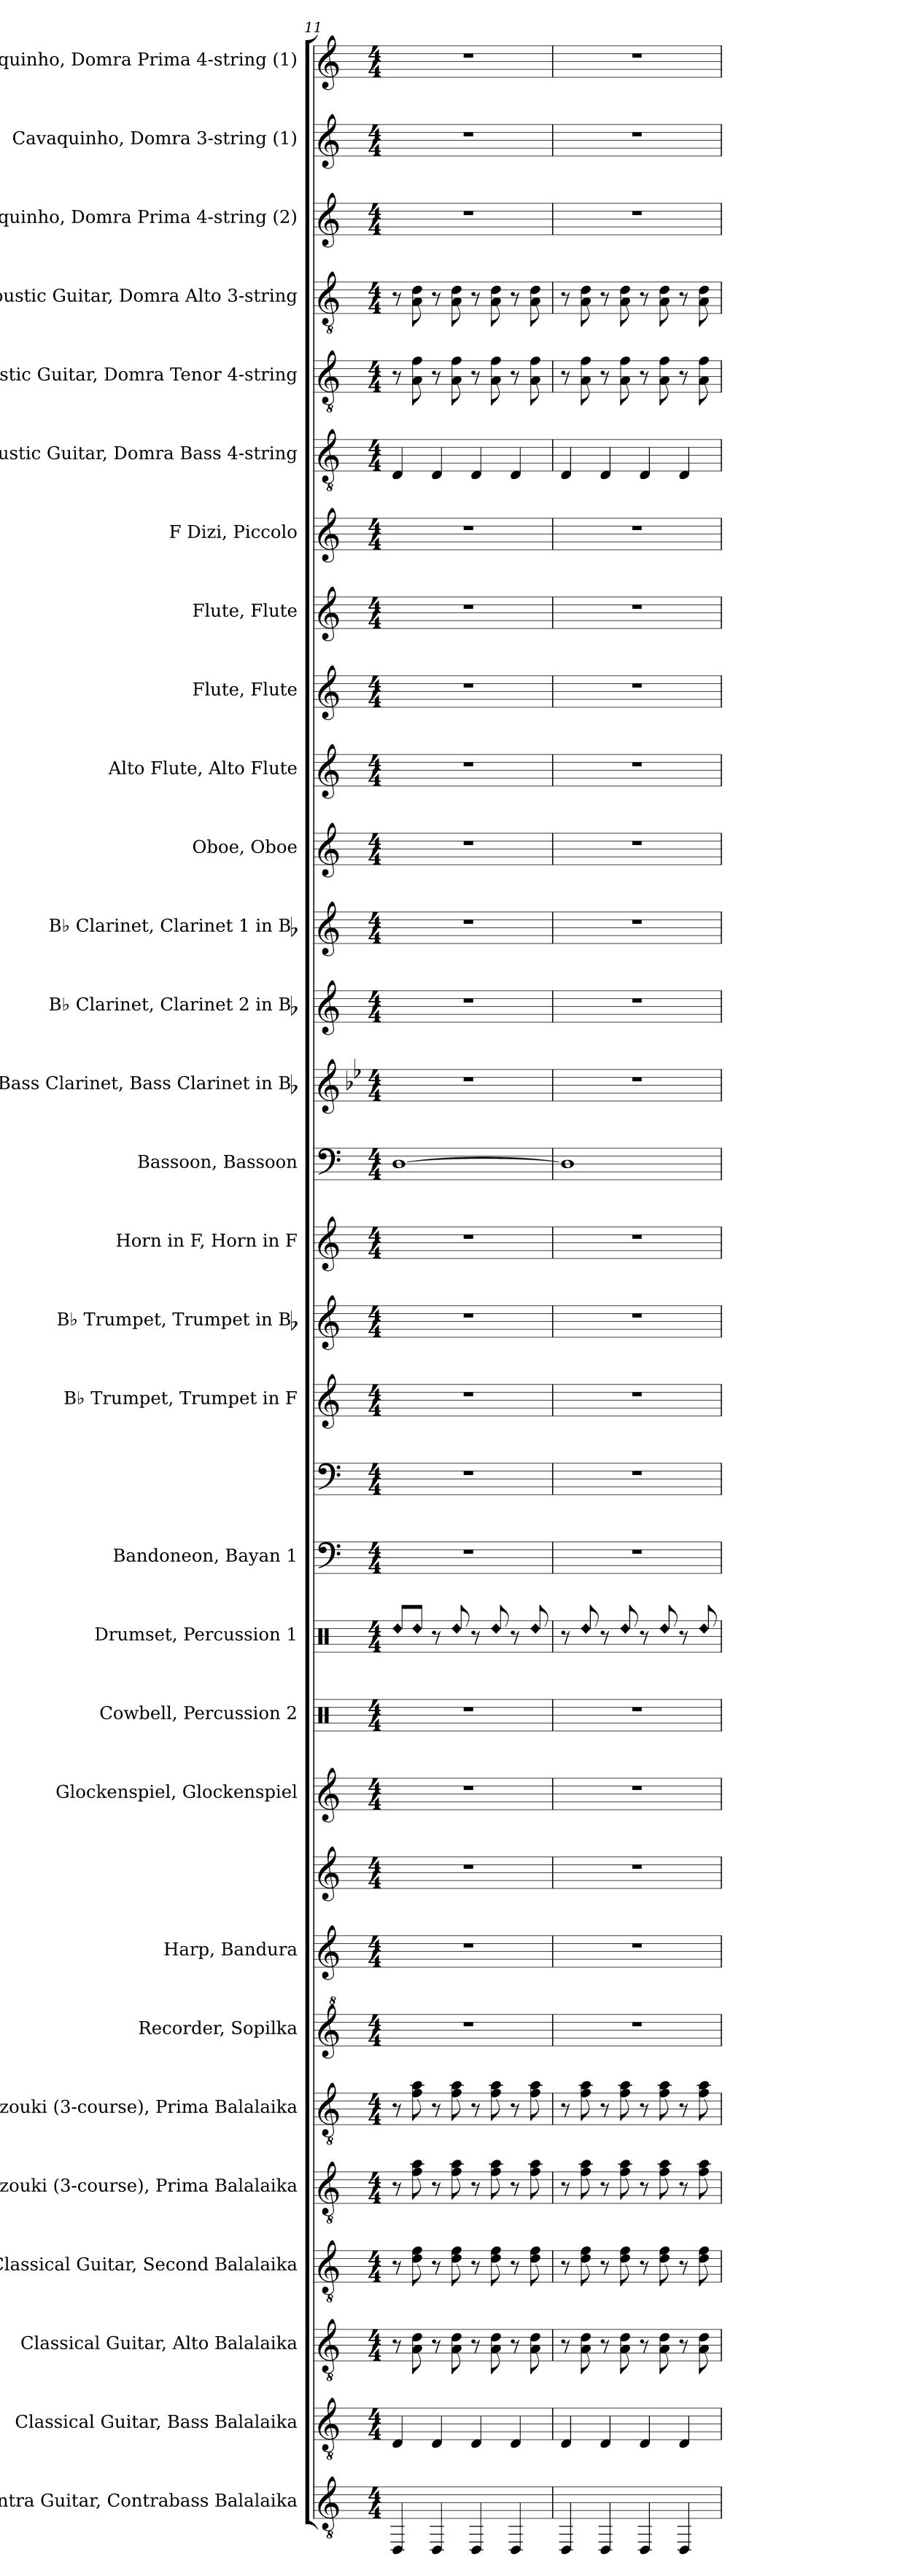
**kern	**kern	**kern	**kern	**kern	**kern	**kern	**kern	**kern	**kern	**kern	**kern	**kern	**kern	**kern	**kern	**kern	**kern	**kern	**kern	**kern	**kern	**kern	**kern	**kern	**kern	**kern	**kern	**kern	**kern	**kern	**kern
*part30	*part29	*part28	*part27	*part26	*part25	*part24	*part23	*part23	*part22	*part21	*part20	*part19	*part19	*part18	*part17	*part16	*part15	*part14	*part13	*part12	*part11	*part10	*part9	*part8	*part7	*part6	*part5	*part4	*part3	*part2	*part1
*staff32	*staff31	*staff30	*staff29	*staff28	*staff27	*staff26	*staff25	*staff24	*staff23	*staff22	*staff21	*staff20	*staff19	*staff18	*staff17	*staff16	*staff15	*staff14	*staff13	*staff12	*staff11	*staff10	*staff9	*staff8	*staff7	*staff6	*staff5	*staff4	*staff3	*staff2	*staff1
*I"Contra Guitar, Contrabass Balalaika	*I"Classical Guitar, Bass Balalaika	*I"Classical Guitar, Alto Balalaika	*I"Classical Guitar, Second Balalaika	*I"Bouzouki (3-course), Prima Balalaika	*I"Bouzouki (3-course), Prima Balalaika	*I"Recorder, Sopilka	*I"Harp, Bandura	*	*I"Glockenspiel, Glockenspiel	*I"Cowbell, Percussion 2	*I"Drumset, Percussion 1	*I"Bandoneon, Bayan 1	*	*I"B♭ Trumpet, Trumpet in F	*I"B♭ Trumpet, Trumpet in Bb	*I"Horn in F, Horn in F	*I"Bassoon, Bassoon	*I"Bass Clarinet, Bass Clarinet in Bb	*I"B♭ Clarinet, Clarinet 2 in Bb	*I"B♭ Clarinet, Clarinet 1 in Bb	*I"Oboe, Oboe	*I"Alto Flute, Alto Flute	*I"Flute, Flute	*I"Flute, Flute	*I"F Dizi, Piccolo	*I"Acoustic Guitar, Domra Bass 4-string	*I"Acoustic Guitar, Domra Tenor 4-string	*I"Acoustic Guitar, Domra Alto 3-string	*I"Cavaquinho, Domra Prima 4-string (2)	*I"Cavaquinho, Domra 3-string (1)	*I"Cavaquinho, Domra Prima 4-string (1)
*I'C. Guit.	*I'Guit.	*I'Guit.	*I'Guit.	*I'Bou.	*I'Bou.	*I'Rec.	*I'Hrp.	*	*I'Glock.	*I'Cwb.	*I'D. Set	*I'Ban.	*	*I'B♭ Tpt.	*I'B♭ Tpt.	*I'F Hn.	*I'Bsn.	*I'B. Cl.	*I'B♭ Cl.	*I'B♭ Cl.	*I'Ob.	*I'A. Fl.	*I'Fl.	*I'Fl.	*I'F Di.	*I'Guit.	*I'Guit.	*I'Guit.	*I'Cava.	*I'Cava.	*I'Cava.
*clefGv2	*clefGv2	*clefGv2	*clefGv2	*clefGv2	*clefGv2	*clefG^2	*clefG2	*clefG2	*clefG2	*clefX	*clefX	*clefF4	*clefF4	*clefG2	*clefG2	*clefG2	*clefF4	*clefG2	*clefG2	*clefG2	*clefG2	*clefG2	*clefG2	*clefG2	*clefG2	*clefGv2	*clefGv2	*clefGv2	*clefG2	*clefG2	*clefG2
*	*	*	*	*	*	*	*	*	*ITrd-14c-24	*	*	*	*	*ITrd1c2	*ITrd1c2	*ITrd4c7	*	*ITrd8c14	*ITrd1c2	*ITrd1c2	*	*ITrd3c5	*	*	*ITrd-7c-12	*	*	*	*	*	*
*k[]	*k[]	*k[]	*k[]	*k[]	*k[]	*k[]	*k[]	*k[]	*k[]	*k[]	*k[]	*k[]	*k[]	*k[b-e-]	*k[b-e-]	*k[b-]	*k[]	*k[b-e-]	*k[b-e-]	*k[b-e-]	*k[]	*k[f#]	*k[]	*k[]	*k[]	*k[]	*k[]	*k[]	*k[]	*k[]	*k[]
*M4/4	*M4/4	*M4/4	*M4/4	*M4/4	*M4/4	*M4/4	*M4/4	*M4/4	*M4/4	*M4/4	*M4/4	*M4/4	*M4/4	*M4/4	*M4/4	*M4/4	*M4/4	*M4/4	*M4/4	*M4/4	*M4/4	*M4/4	*M4/4	*M4/4	*M4/4	*M4/4	*M4/4	*M4/4	*M4/4	*M4/4	*M4/4
=11	=11	=11	=11	=11	=11	=11	=11	=11	=11	=11	=11	=11	=11	=11	=11	=11	=11	=11	=11	=11	=11	=11	=11	=11	=11	=11	=11	=11	=11	=11	=11
!	!	!	!	!	!	!	!	!	!	!	!LO:N:head=diamond	!	!	!	!	!	!	!	!	!	!	!	!	!	!	!	!	!	!	!	!
4DD/	4D/	8r	8r	8r	8r	1r	1r	1r	1r	1r	8Rdd/L	1r	1r	1r	1r	1r	[1D	1r	1r	1r	1r	1r	1r	1r	1r	4D/	8r	8r	1r	1r	1r
!	!	!	!	!	!	!	!	!	!	!	!LO:N:head=diamond	!	!	!	!	!	!	!	!	!	!	!	!	!	!	!	!	!	!	!	!
.	.	8A\ 8d\	8d\ 8f\	8f\ 8a\	8f\ 8a\	.	.	.	.	.	8Rdd/J	.	.	.	.	.	.	.	.	.	.	.	.	.	.	.	8A\ 8f\	8A\ 8d\	.	.	.
4DD/	4D/	8r	8r	8r	8r	.	.	.	.	.	8r	.	.	.	.	.	.	.	.	.	.	.	.	.	.	4D/	8r	8r	.	.	.
!	!	!	!	!	!	!	!	!	!	!	!LO:N:head=diamond	!	!	!	!	!	!	!	!	!	!	!	!	!	!	!	!	!	!	!	!
.	.	8A\ 8d\	8d\ 8f\	8f\ 8a\	8f\ 8a\	.	.	.	.	.	8Rdd/	.	.	.	.	.	.	.	.	.	.	.	.	.	.	.	8A\ 8f\	8A\ 8d\	.	.	.
4DD/	4D/	8r	8r	8r	8r	.	.	.	.	.	8r	.	.	.	.	.	.	.	.	.	.	.	.	.	.	4D/	8r	8r	.	.	.
!	!	!	!	!	!	!	!	!	!	!	!LO:N:head=diamond	!	!	!	!	!	!	!	!	!	!	!	!	!	!	!	!	!	!	!	!
.	.	8A\ 8d\	8d\ 8f\	8f\ 8a\	8f\ 8a\	.	.	.	.	.	8Rdd/	.	.	.	.	.	.	.	.	.	.	.	.	.	.	.	8A\ 8f\	8A\ 8d\	.	.	.
4DD/	4D/	8r	8r	8r	8r	.	.	.	.	.	8r	.	.	.	.	.	.	.	.	.	.	.	.	.	.	4D/	8r	8r	.	.	.
!	!	!	!	!	!	!	!	!	!	!	!LO:N:head=diamond	!	!	!	!	!	!	!	!	!	!	!	!	!	!	!	!	!	!	!	!
.	.	8A\ 8d\	8d\ 8f\	8f\ 8a\	8f\ 8a\	.	.	.	.	.	8Rdd/	.	.	.	.	.	.	.	.	.	.	.	.	.	.	.	8A\ 8f\	8A\ 8d\	.	.	.
!!LO:PB:g=z
=12	=12	=12	=12	=12	=12	=12	=12	=12	=12	=12	=12	=12	=12	=12	=12	=12	=12	=12	=12	=12	=12	=12	=12	=12	=12	=12	=12	=12	=12	=12	=12
4DD/	4D/	8r	8r	8r	8r	1r	1r	1r	1r	1r	8r	1r	1r	1r	1r	1r	1D]	1r	1r	1r	1r	1r	1r	1r	1r	4D/	8r	8r	1r	1r	1r
!	!	!	!	!	!	!	!	!	!	!	!LO:N:head=diamond	!	!	!	!	!	!	!	!	!	!	!	!	!	!	!	!	!	!	!	!
.	.	8A\ 8d\	8d\ 8f\	8f\ 8a\	8f\ 8a\	.	.	.	.	.	8Rdd/	.	.	.	.	.	.	.	.	.	.	.	.	.	.	.	8A\ 8f\	8A\ 8d\	.	.	.
4DD/	4D/	8r	8r	8r	8r	.	.	.	.	.	8r	.	.	.	.	.	.	.	.	.	.	.	.	.	.	4D/	8r	8r	.	.	.
!	!	!	!	!	!	!	!	!	!	!	!LO:N:head=diamond	!	!	!	!	!	!	!	!	!	!	!	!	!	!	!	!	!	!	!	!
.	.	8A\ 8d\	8d\ 8f\	8f\ 8a\	8f\ 8a\	.	.	.	.	.	8Rdd/	.	.	.	.	.	.	.	.	.	.	.	.	.	.	.	8A\ 8f\	8A\ 8d\	.	.	.
4DD/	4D/	8r	8r	8r	8r	.	.	.	.	.	8r	.	.	.	.	.	.	.	.	.	.	.	.	.	.	4D/	8r	8r	.	.	.
!	!	!	!	!	!	!	!	!	!	!	!LO:N:head=diamond	!	!	!	!	!	!	!	!	!	!	!	!	!	!	!	!	!	!	!	!
.	.	8A\ 8d\	8d\ 8f\	8f\ 8a\	8f\ 8a\	.	.	.	.	.	8Rdd/	.	.	.	.	.	.	.	.	.	.	.	.	.	.	.	8A\ 8f\	8A\ 8d\	.	.	.
4DD/	4D/	8r	8r	8r	8r	.	.	.	.	.	8r	.	.	.	.	.	.	.	.	.	.	.	.	.	.	4D/	8r	8r	.	.	.
!	!	!	!	!	!	!	!	!	!	!	!LO:N:head=diamond	!	!	!	!	!	!	!	!	!	!	!	!	!	!	!	!	!	!	!	!
.	.	8A\ 8d\	8d\ 8f\	8f\ 8a\	8f\ 8a\	.	.	.	.	.	8Rdd/	.	.	.	.	.	.	.	.	.	.	.	.	.	.	.	8A\ 8f\	8A\ 8d\	.	.	.
=	=	=	=	=	=	=	=	=	=	=	=	=	=	=	=	=	=	=	=	=	=	=	=	=	=	=	=	=	=	=	=
*-	*-	*-	*-	*-	*-	*-	*-	*-	*-	*-	*-	*-	*-	*-	*-	*-	*-	*-	*-	*-	*-	*-	*-	*-	*-	*-	*-	*-	*-	*-	*-
